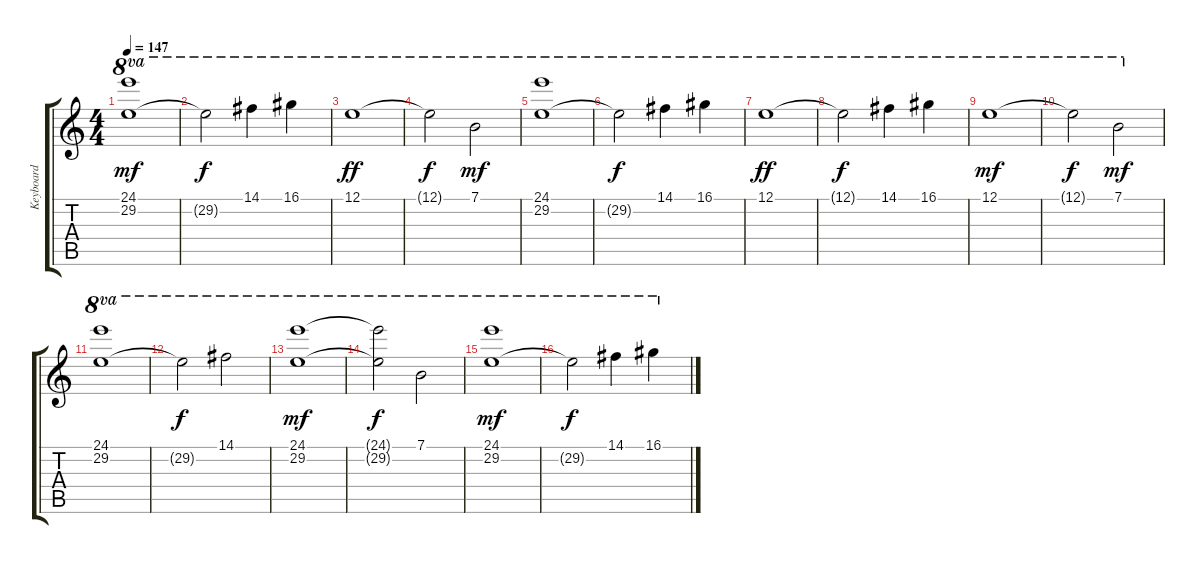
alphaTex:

\track ("Keyboard" "Keyboard") {instrument stringensemble1}
\staff {score tabs}
\tuning (E5 B3 G3 D3 A2 E2) {hide}
\ts (4 4)
\tempo 147
\clef g2
\ks c
(24.1 29.2).1{ot 8va dy mf} |
29.2{t}.2{ot 8va dy f} 14.1.4{ot 8va} 16.1.4{ot 8va} |
12.1.1{ot 8va dy ff} |
12.1{t}.2{ot 8va dy f} 7.1.2{ot 8va dy mf} |
(24.1 29.2).1{ot 8va} |
29.2{t}.2{ot 8va dy f} 14.1.4{ot 8va} 16.1.4{ot 8va} |
12.1.1{ot 8va dy ff} |
12.1{t}.2{ot 8va dy f} 14.1.4{ot 8va} 16.1.4{ot 8va} |
12.1.1{ot 8va dy mf} |
12.1{t}.2{ot 8va dy f} 7.1.2{ot 8va dy mf} |
(24.1 29.2).1{ot 8va} |
29.2{t}.2{ot 8va dy f} 14.1.2{ot 8va} |
(24.1 29.2).1{ot 8va dy mf} |
(24.1{t} 29.2{t}).2{ot 8va dy f} 7.1.2{ot 8va} |
(24.1 29.2).1{ot 8va dy mf} |
29.2{t}.2{ot 8va dy f} 14.1.4{ot 8va} 16.1.4{ot 8va}
